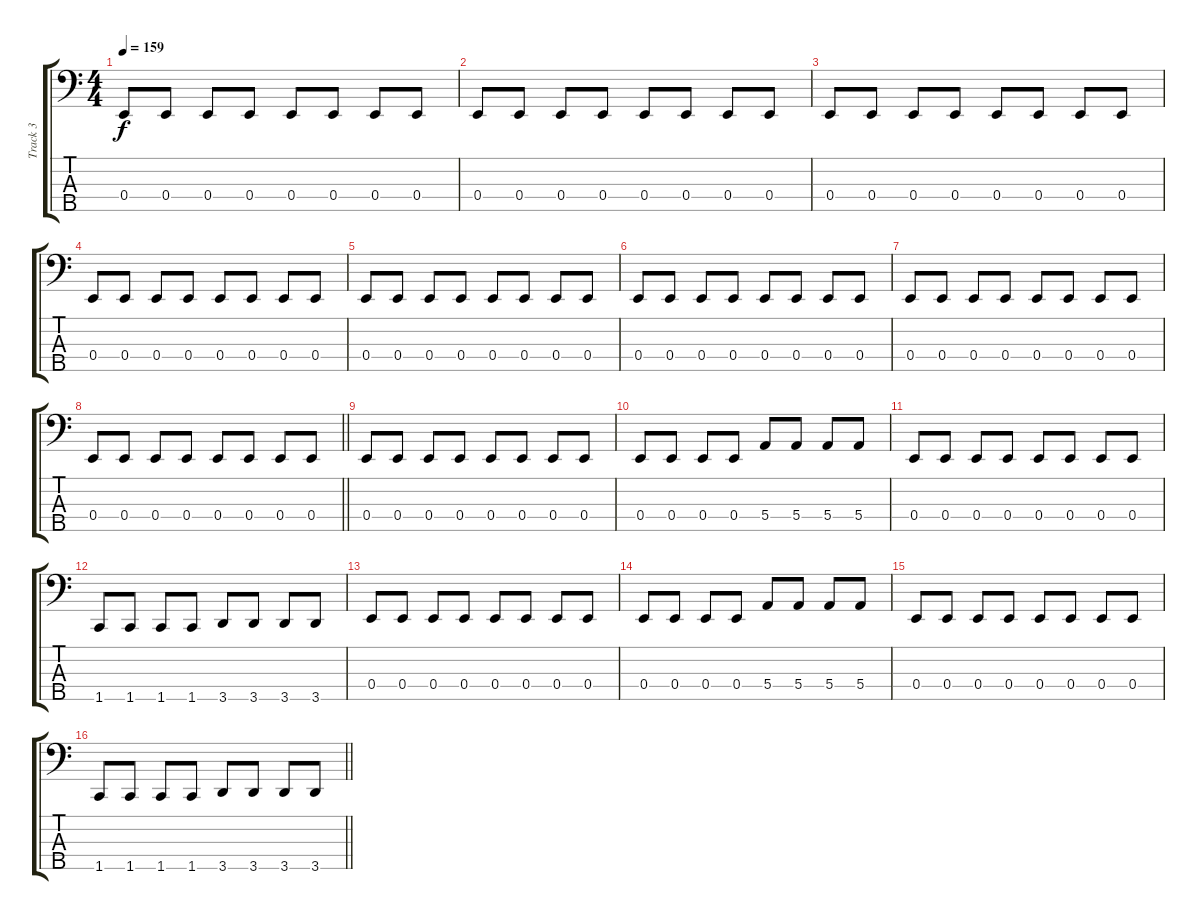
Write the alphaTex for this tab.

\track ("Track 3" "Track 3") {instrument electricbassfinger}
\staff {score tabs}
\tuning (G2 D2 A1 E1 B0) {hide}
\ts (4 4)
\tempo 159
\clef f4
\ks c
0.4.8{dy f} 0.4.8 0.4.8 0.4.8 0.4.8 0.4.8 0.4.8 0.4.8 |
0.4.8 0.4.8 0.4.8 0.4.8 0.4.8 0.4.8 0.4.8 0.4.8 |
0.4.8 0.4.8 0.4.8 0.4.8 0.4.8 0.4.8 0.4.8 0.4.8 |
0.4.8 0.4.8 0.4.8 0.4.8 0.4.8 0.4.8 0.4.8 0.4.8 |
0.4.8 0.4.8 0.4.8 0.4.8 0.4.8 0.4.8 0.4.8 0.4.8 |
0.4.8 0.4.8 0.4.8 0.4.8 0.4.8 0.4.8 0.4.8 0.4.8 |
0.4.8 0.4.8 0.4.8 0.4.8 0.4.8 0.4.8 0.4.8 0.4.8 |
\barLineRight lightlight
0.4.8 0.4.8 0.4.8 0.4.8 0.4.8 0.4.8 0.4.8 0.4.8 |
0.4.8 0.4.8 0.4.8 0.4.8 0.4.8 0.4.8 0.4.8 0.4.8 |
0.4.8 0.4.8 0.4.8 0.4.8 5.4.8 5.4.8 5.4.8 5.4.8 |
0.4.8 0.4.8 0.4.8 0.4.8 0.4.8 0.4.8 0.4.8 0.4.8 |
1.5.8 1.5.8 1.5.8 1.5.8 3.5.8 3.5.8 3.5.8 3.5.8 |
0.4.8 0.4.8 0.4.8 0.4.8 0.4.8 0.4.8 0.4.8 0.4.8 |
0.4.8 0.4.8 0.4.8 0.4.8 5.4.8 5.4.8 5.4.8 5.4.8 |
0.4.8 0.4.8 0.4.8 0.4.8 0.4.8 0.4.8 0.4.8 0.4.8 |
\barLineRight lightlight
1.5.8 1.5.8 1.5.8 1.5.8 3.5.8 3.5.8 3.5.8 3.5.8
